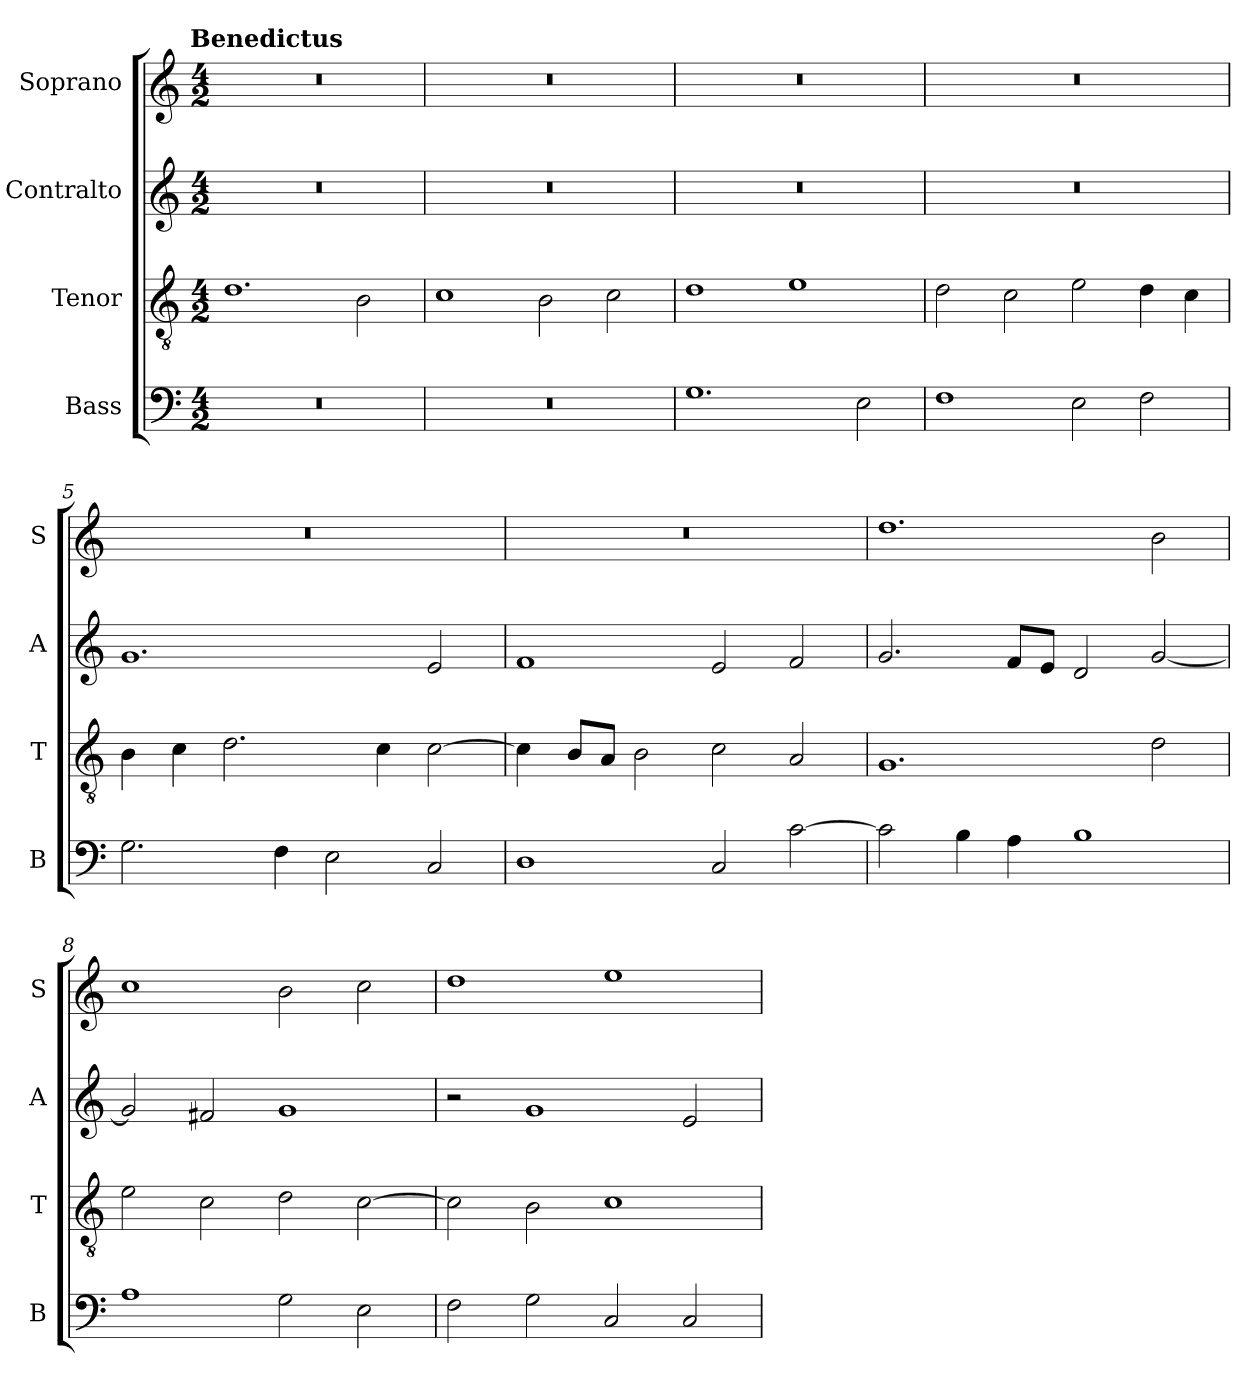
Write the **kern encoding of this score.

**kern	**kern	**kern	**kern
*part4	*part3	*part2	*part1
*staff4	*staff3	*staff2	*staff1
*I"Bass	*I"Tenor	*I"Contralto	*I"Soprano
*I'B	*I'T	*I'A	*I'S
*clefF4	*clefGv2	*clefG2	*clefG2
*k[]	*k[]	*k[]	*k[]
*G:mix	*G:mix	*G:mix	*G:mix
!!LO:TX:omd:t=Benedictus
*M4/2	*M4/2	*M4/2	*M4/2
=1	=1	=1	=1
0r	1.d	0r	0r
.	2B	.	.
=2	=2	=2	=2
0r	1c	0r	0r
.	2B	.	.
.	2c	.	.
=3	=3	=3	=3
1.G	1d	0r	0r
.	1e	.	.
2E	.	.	.
=4	=4	=4	=4
1F	2d	0r	0r
.	2c	.	.
2E	2e	.	.
2F	4d	.	.
.	4c	.	.
=5	=5	=5	=5
2.G	4B	1.g	0r
.	4c	.	.
.	2.d	.	.
4F	.	.	.
2E	.	.	.
.	4c	.	.
2C	[2c	2e	.
=6	=6	=6	=6
1D	4c]	1f	0r
.	8B/L	.	.
.	8A/J	.	.
.	2B	.	.
2C	2c	2e	.
[2c	2A	2f	.
=7	=7	=7	=7
2c]	1.G	2.g	1.dd
4B	.	.	.
4A	.	8f/L	.
.	.	8e/J	.
1B	.	2d	.
.	2d	[2g	2b
=8	=8	=8	=8
1A	2e	2g]	1cc
.	2c	2f#X	.
2G	2d	1g	2b
2E	[2c	.	2cc
=9	=9	=9	=9
2F	2c]	2r	1dd
2G	2B	1g	.
2C	1c	.	1ee
2C	.	2e	.
=	=	=	=
*-	*-	*-	*-
